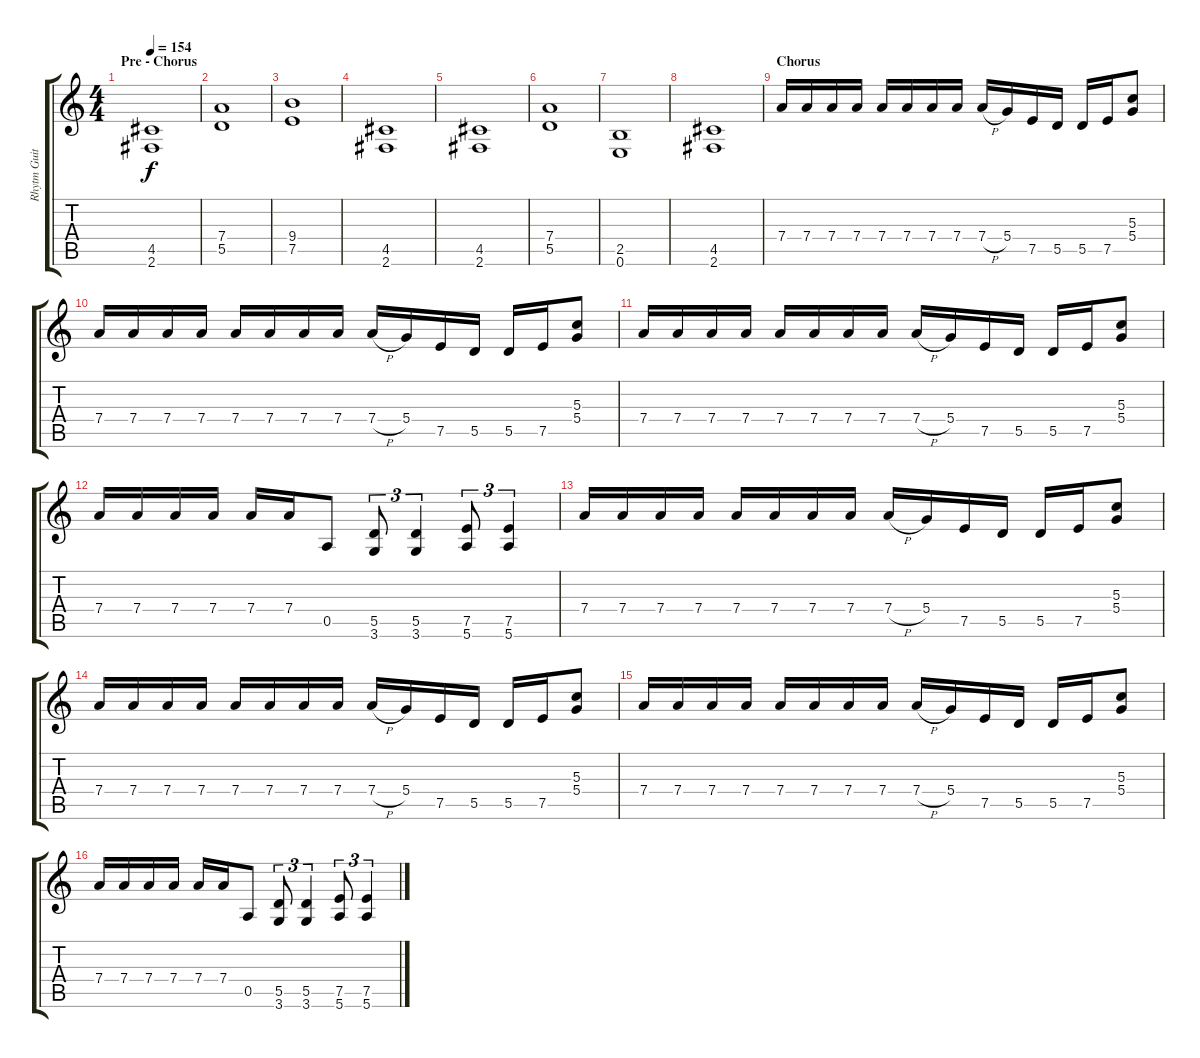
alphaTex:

\track ("Rhytm Guitar" "Rhytm Guit") {instrument distortionguitar}
\staff {score tabs}
\tuning (E4 B3 G3 D3 A2 E2) {hide}
\ts (4 4)
\section ("" "Pre - Chorus")
\tempo 154
\clef g2
\ks c
(4.5 2.6).1{dy f} |
(7.4 5.5).1 |
(9.4 7.5).1 |
(4.5 2.6).1 |
(4.5 2.6).1 |
(7.4 5.5).1 |
(2.5 0.6).1 |
(4.5 2.6).1 |
\section ("" "Chorus")
7.4.16 7.4.16 7.4.16 7.4.16 7.4.16 7.4.16 7.4.16 7.4.16 7.4{h}.16 5.4.16 7.5.16 5.5.16 5.5.16 7.5.16 (5.3 5.4).8 |
7.4.16 7.4.16 7.4.16 7.4.16 7.4.16 7.4.16 7.4.16 7.4.16 7.4{h}.16 5.4.16 7.5.16 5.5.16 5.5.16 7.5.16 (5.3 5.4).8 |
7.4.16 7.4.16 7.4.16 7.4.16 7.4.16 7.4.16 7.4.16 7.4.16 7.4{h}.16 5.4.16 7.5.16 5.5.16 5.5.16 7.5.16 (5.3 5.4).8 |
7.4.16 7.4.16 7.4.16 7.4.16 7.4.16 7.4.16 0.5.8 (5.5 3.6).8{tu (3 2)} (5.5 3.6).4{tu (3 2)} (7.5 5.6).8{tu (3 2)} (7.5 5.6).4{tu (3 2)} |
7.4.16 7.4.16 7.4.16 7.4.16 7.4.16 7.4.16 7.4.16 7.4.16 7.4{h}.16 5.4.16 7.5.16 5.5.16 5.5.16 7.5.16 (5.3 5.4).8 |
7.4.16 7.4.16 7.4.16 7.4.16 7.4.16 7.4.16 7.4.16 7.4.16 7.4{h}.16 5.4.16 7.5.16 5.5.16 5.5.16 7.5.16 (5.3 5.4).8 |
7.4.16 7.4.16 7.4.16 7.4.16 7.4.16 7.4.16 7.4.16 7.4.16 7.4{h}.16 5.4.16 7.5.16 5.5.16 5.5.16 7.5.16 (5.3 5.4).8 |
7.4.16 7.4.16 7.4.16 7.4.16 7.4.16 7.4.16 0.5.8 (5.5 3.6).8{tu (3 2)} (5.5 3.6).4{tu (3 2)} (7.5 5.6).8{tu (3 2)} (7.5 5.6).4{tu (3 2)}
